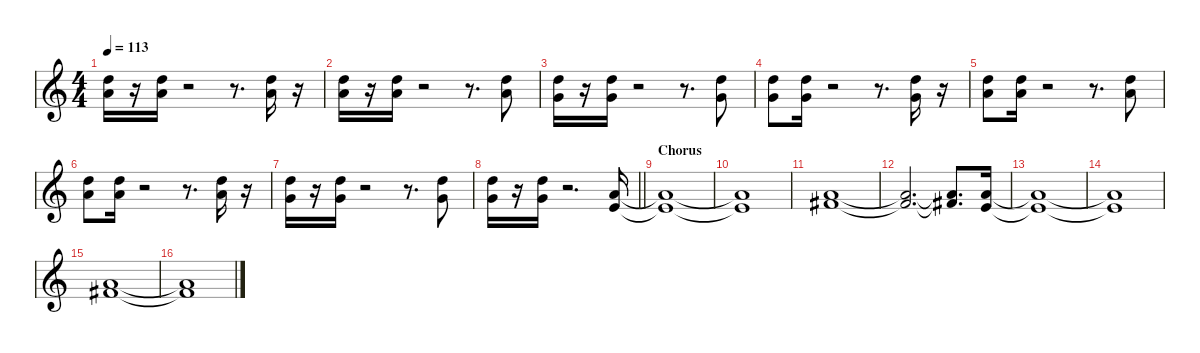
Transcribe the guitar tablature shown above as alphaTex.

\defaultSystemsLayout 4
\hideDynamics
\bracketExtendMode nobrackets
\singleTrackTrackNamePolicy hidden
\multiTrackTrackNamePolicy hidden
\firstSystemTrackNameMode fullname
\firstSystemTrackNameOrientation horizontal
\otherSystemsTrackNameOrientation horizontal
\track ("Keys" "led.synth.") {instrument lead5charang}
\staff {score}
\tuning (E4 B3 G3 D3 A2 E2)
\ts (4 4)
\tempo 113
\clef g2
\ks c
(10.1 10.2).16{dy mf beam Down} r.16{beam Down} (10.1 10.2).16{dy f beam Down} r.2{beam Down} r.8{d beam Down} (10.1 10.2).16{beam Down} r.16{beam Down} |
(10.1 10.2).16{beam Down} r.16{beam Down} (10.1 10.2).16{beam Down} r.2{beam Down} r.8{d beam Down} (10.1 10.2).8{beam Down} |
(10.1 8.2).16{dy mf beam Down} r.16{beam Down} (10.1 8.2).16{dy f beam Down} r.2{beam Down} r.8{d beam Down} (10.1 8.2).8{beam Down} |
(10.1 8.2).8{dy mf beam Down} (10.1 8.2).16{dy f beam Down} r.2{beam Down} r.8{d beam Down} (10.1 8.2).16{beam Down} r.16{beam Down} |
(10.1 10.2).8{beam Down} (10.1 10.2).16{dy mf beam Down} r.2{beam Down} r.8{d beam Down} (10.1 10.2).8{dy f beam Down} |
(10.1 10.2).8{dy mf beam Down} (10.1 10.2).16{dy f beam Down} r.2{beam Down} r.8{d beam Down} (10.1 10.2).16{beam Down} r.16{beam Down} |
(10.1 8.2).16{dy mf beam Down} r.16{beam Down} (10.1 8.2).16{beam Down} r.2{beam Down} r.8{d beam Down} (10.1 8.2).8{beam Down} |
\barLineRight lightlight
(10.1 8.2).16{dy f beam Down} r.16{beam Down} (10.1 8.2).16{beam Down} r.2{d beam Down} (10.2 9.3).16{dy mf beam Up} |
\section ("" "Chorus")
(10.2{t} 9.3{t}).1{dy f beam Up} |
(10.2{t} 9.3{t}).1{beam Up} |
(5.1 7.2{acc #}).1{dy mf beam Up} |
(5.1{t} 7.2{t acc #}).2{d dy f beam Up} (5.1{t} 7.2{t acc #}).8{d beam Up} (5.1 5.2).16{dy mp beam Up} |
(5.1{t} 5.2{t}).1{dy f beam Up} |
(5.1{t} 5.2{t}).1{beam Up} |
(5.1 7.2{acc #}).1{dy mp beam Up} |
(5.1{t} 7.2{t acc #}).1{dy f beam Up}
